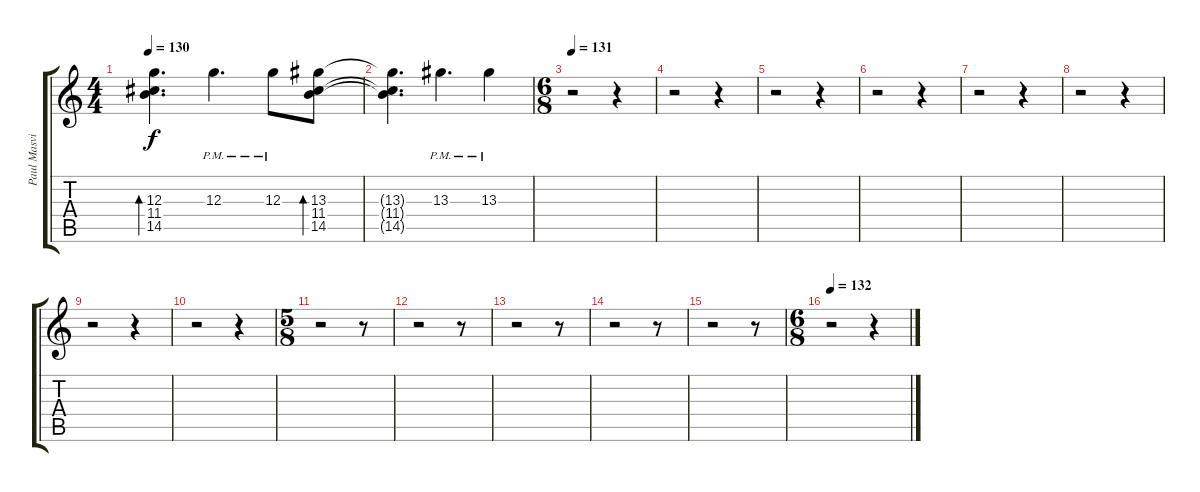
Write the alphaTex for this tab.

\track ("Paul Masvidal (clean)" "Paul Masvi") {instrument electricguitarclean}
\staff {score tabs}
\tuning (E4 B3 G3 D3 A2 E2) {hide}
\ts (4 4)
\tempo 130
\clef g2
\ks c
(12.3 11.4 14.5).4{d bd 120 dy f} 12.3{pm}.4{d} 12.3{pm}.8 (13.3 11.4 14.5).8{bd 120} |
(13.3{t} 11.4{t} 14.5{t}).4{d} 13.3{pm}.4{d} 13.3{pm}.4 |
\ts (6 8)
\tempo 131
r.2 r.4 |
r.2 r.4 |
r.2 r.4 |
r.2 r.4 |
r.2 r.4 |
r.2 r.4 |
r.2 r.4 |
r.2 r.4 |
\ts (5 8)
r.2 r.8 |
r.2 r.8 |
r.2 r.8 |
r.2 r.8 |
r.2 r.8 |
\ts (6 8)
\tempo 132
r.2 r.4
